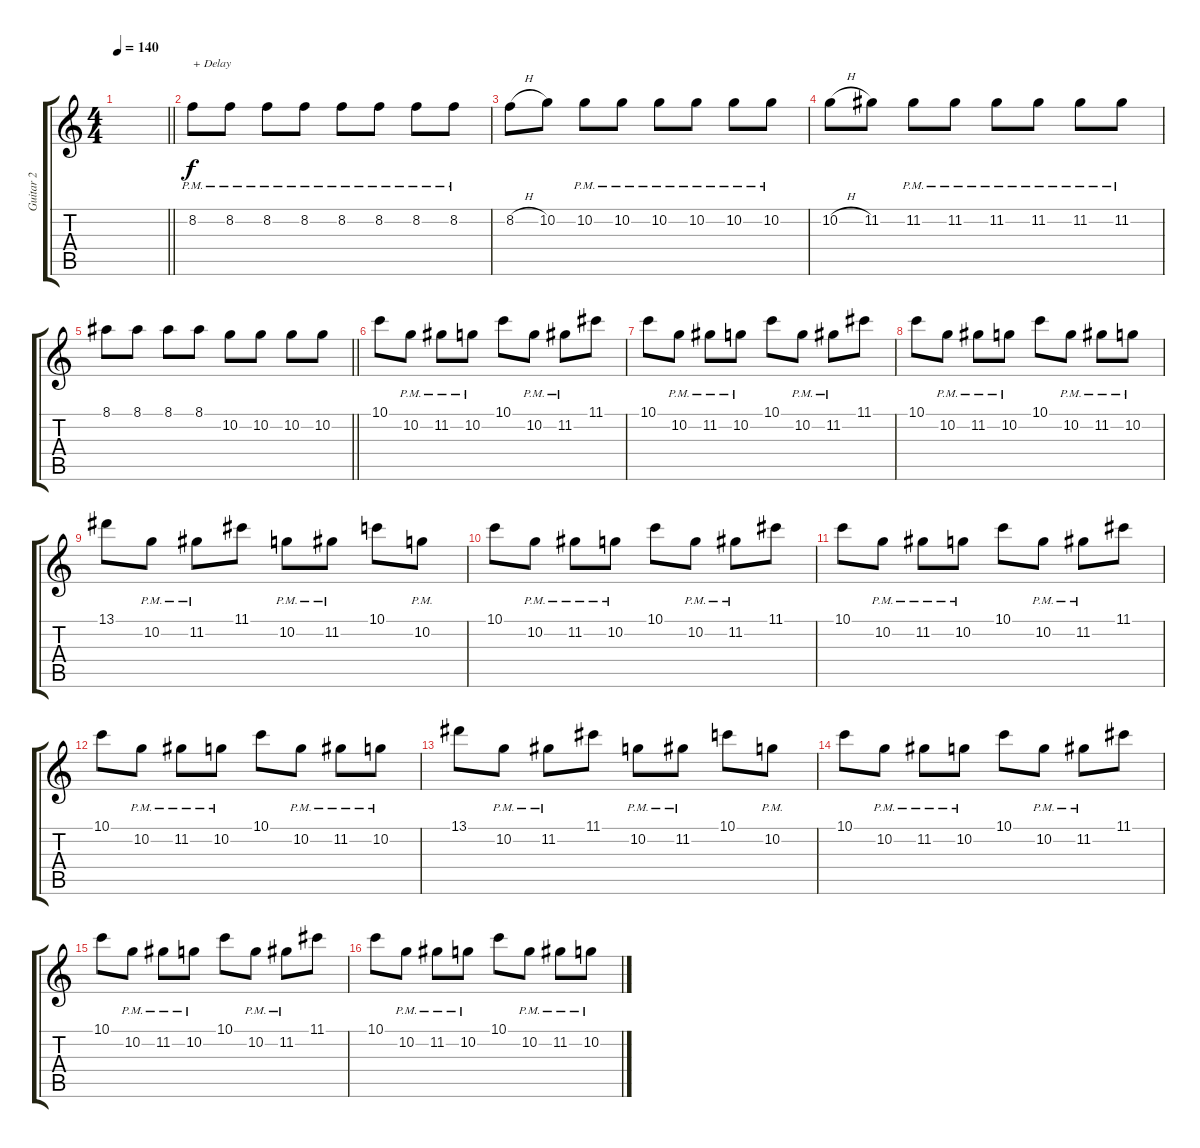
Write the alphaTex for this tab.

\track ("Guitar 2" "Guitar 2") {instrument distortionguitar}
\staff {score tabs}
\tuning (D4 A3 F3 C3 G2 C2) {hide}
\ts (4 4)
\tempo 140
\clef g2
\barLineRight lightlight
\ks c
|
\section ("" " ")
8.2{pm}.8{txt "+ Delay"} 8.2{pm}.8 8.2{pm}.8 8.2{pm}.8 8.2{pm}.8 8.2{pm}.8 8.2{pm}.8 8.2{pm}.8 |
8.2{h}.8 10.2.8 10.2{pm}.8 10.2{pm}.8 10.2{pm}.8 10.2{pm}.8 10.2{pm}.8 10.2{pm}.8 |
10.2{h}.8 11.2.8 11.2{pm}.8 11.2{pm}.8 11.2{pm}.8 11.2{pm}.8 11.2{pm}.8 11.2{pm}.8 |
\barLineRight lightlight
8.1.8 8.1.8 8.1.8 8.1.8 10.2.8 10.2.8 10.2.8 10.2.8 |
\section ("" " ")
10.1.8 10.2{pm}.8 11.2{pm}.8 10.2{pm}.8 10.1.8 10.2{pm}.8 11.2{pm}.8 11.1.8 |
10.1.8 10.2{pm}.8 11.2{pm}.8 10.2{pm}.8 10.1.8 10.2{pm}.8 11.2{pm}.8 11.1.8 |
10.1.8 10.2{pm}.8 11.2{pm}.8 10.2{pm}.8 10.1.8 10.2{pm}.8 11.2{pm}.8 10.2{pm}.8 |
13.1.8 10.2{pm}.8 11.2{pm}.8 11.1.8 10.2{pm}.8 11.2{pm}.8 10.1.8 10.2{pm}.8 |
10.1.8 10.2{pm}.8 11.2{pm}.8 10.2{pm}.8 10.1.8 10.2{pm}.8 11.2{pm}.8 11.1.8 |
10.1.8 10.2{pm}.8 11.2{pm}.8 10.2{pm}.8 10.1.8 10.2{pm}.8 11.2{pm}.8 11.1.8 |
10.1.8 10.2{pm}.8 11.2{pm}.8 10.2{pm}.8 10.1.8 10.2{pm}.8 11.2{pm}.8 10.2{pm}.8 |
13.1.8 10.2{pm}.8 11.2{pm}.8 11.1.8 10.2{pm}.8 11.2{pm}.8 10.1.8 10.2{pm}.8 |
10.1.8 10.2{pm}.8 11.2{pm}.8 10.2{pm}.8 10.1.8 10.2{pm}.8 11.2{pm}.8 11.1.8 |
10.1.8 10.2{pm}.8 11.2{pm}.8 10.2{pm}.8 10.1.8 10.2{pm}.8 11.2{pm}.8 11.1.8 |
10.1.8 10.2{pm}.8 11.2{pm}.8 10.2{pm}.8 10.1.8 10.2{pm}.8 11.2{pm}.8 10.2{pm}.8
